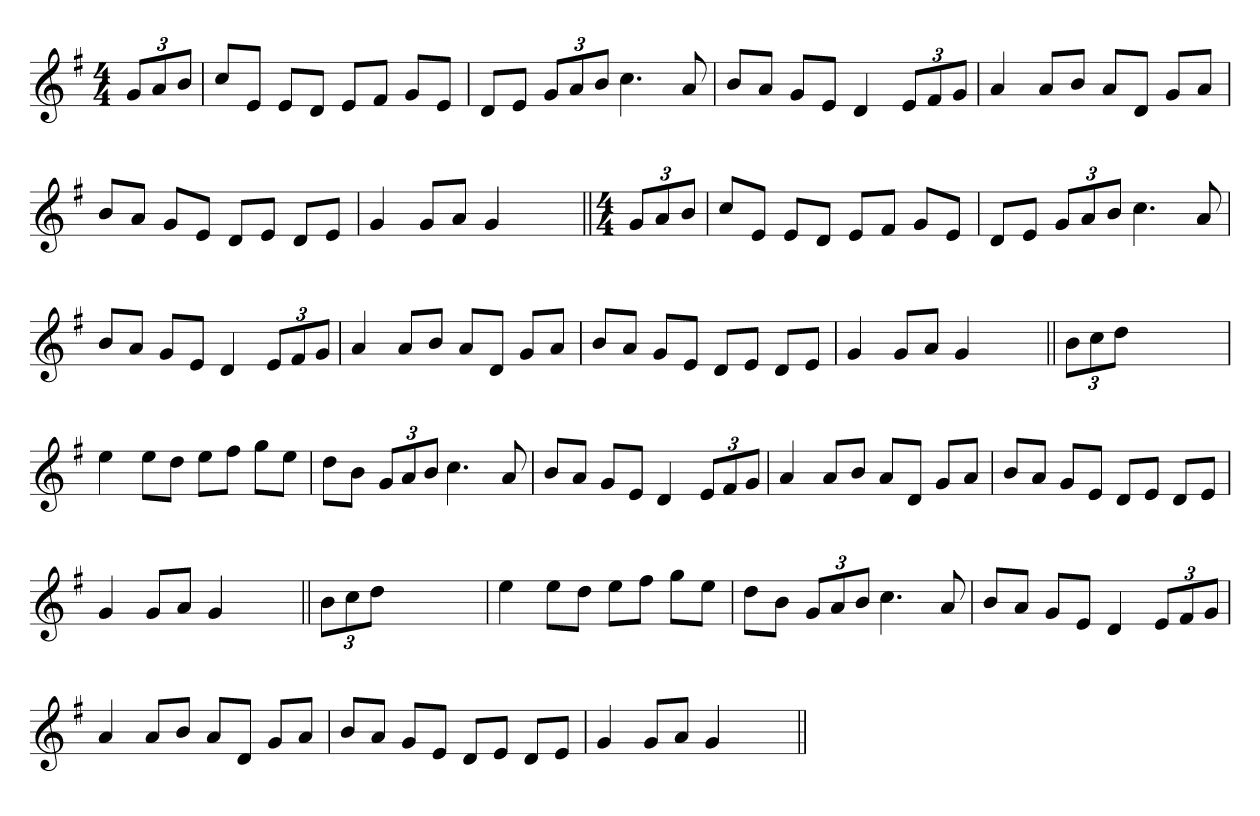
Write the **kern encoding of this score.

**kern
*part1
*staff1
*clefG2
*k[f#]
*G:
*M4/4
=1
12gL
12a
12bJ
=
8ccL
8eJ
8eL
8dJ
8eL
8f#J
8gL
8eJ
=
8dL
8eJ
12gL
12a
12bJ
4.cc
8a
=
8bL
8aJ
8gL
8eJ
4d
12eL
12f#
12gJ
=
4a
8aL
8bJ
8aL
8dJ
8gL
8aJ
=
8bL
8aJ
8gL
8eJ
8dL
8eJ
8dL
8eJ
=
4g
8gL
8aJ
4g
4ryy
=||
*M4/4
12gL
12a
12bJ
=
8ccL
8eJ
8eL
8dJ
8eL
8f#J
8gL
8eJ
=
8dL
8eJ
12gL
12a
12bJ
4.cc
8a
=
8bL
8aJ
8gL
8eJ
4d
12eL
12f#
12gJ
=
4a
8aL
8bJ
8aL
8dJ
8gL
8aJ
=
8bL
8aJ
8gL
8eJ
8dL
8eJ
8dL
8eJ
=
4g
8gL
8aJ
4g
4ryy
=||
12bL
12cc
12ddJ
2.ryy
=
4ee
8eeL
8ddJ
8eeL
8ff#J
8ggL
8eeJ
=
8ddL
8bJ
12gL
12a
12bJ
4.cc
8a
=
8bL
8aJ
8gL
8eJ
4d
12eL
12f#
12gJ
=
4a
8aL
8bJ
8aL
8dJ
8gL
8aJ
=
8bL
8aJ
8gL
8eJ
8dL
8eJ
8dL
8eJ
=
4g
8gL
8aJ
4g
4ryy
=||
12bL
12cc
12ddJ
2.ryy
=
4ee
8eeL
8ddJ
8eeL
8ff#J
8ggL
8eeJ
=
8ddL
8bJ
12gL
12a
12bJ
4.cc
8a
=
8bL
8aJ
8gL
8eJ
4d
12eL
12f#
12gJ
=
4a
8aL
8bJ
8aL
8dJ
8gL
8aJ
=
8bL
8aJ
8gL
8eJ
8dL
8eJ
8dL
8eJ
=
4g
8gL
8aJ
4g
4ryy
=||
*-
